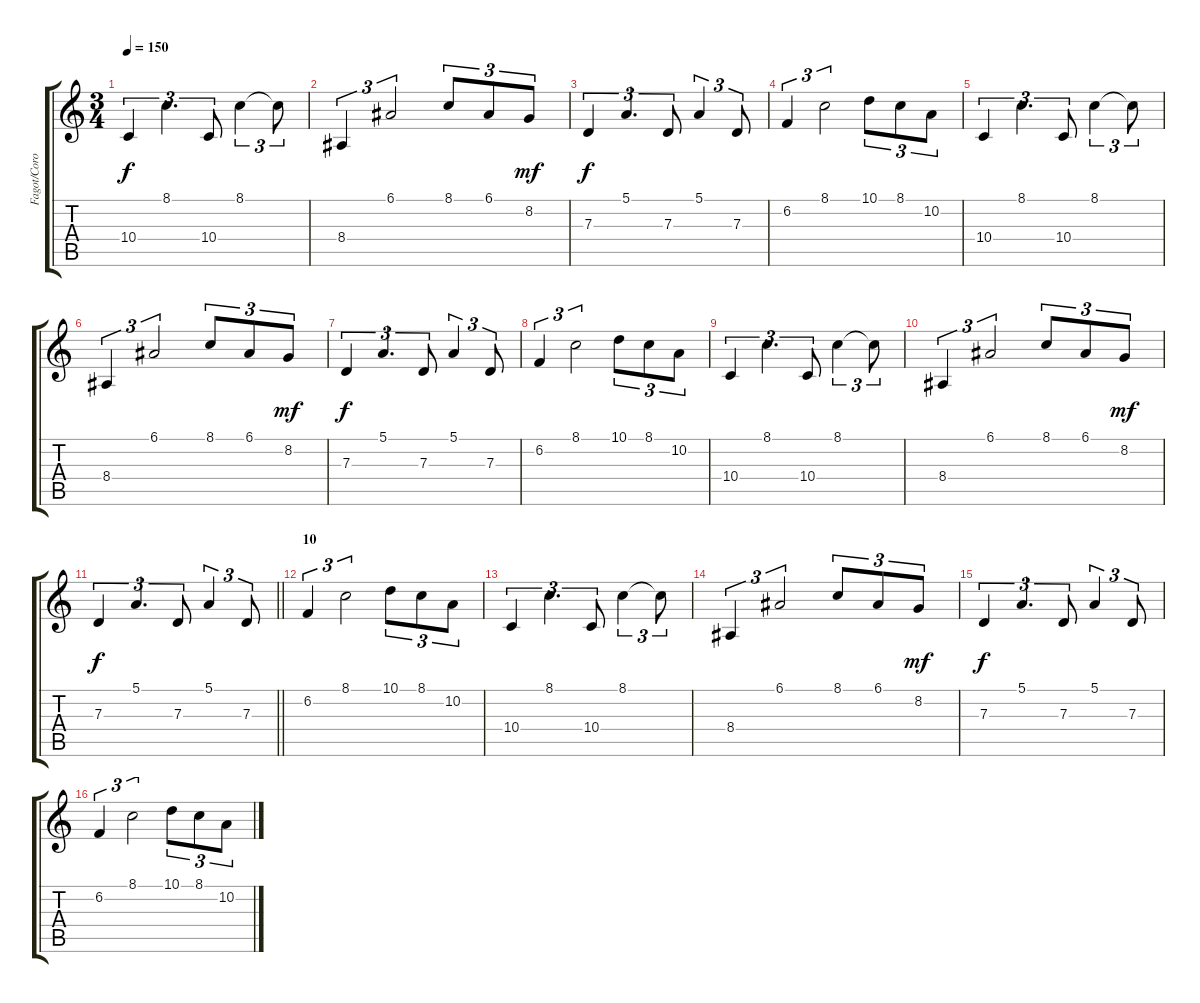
\track ("Fagot/Coro" "Fagot/Coro") {instrument clarinet}
\staff {score tabs}
\tuning (E4 B3 G3 D3 A2 E2) {hide}
\ts (3 4)
\tempo 150
\clef g2
\ks c
10.4.4{tu (3 2) dy f} 8.1.4{d tu (3 2)} 10.4.8{tu (3 2)} 8.1.4{tu (3 2)} 8.1{t}.8{tu (3 2)} |
8.4.4{tu (3 2)} 6.1.2{tu (3 2)} 8.1.8{tu (3 2)} 6.1.8{tu (3 2)} 8.2.8{tu (3 2) dy mf} |
7.3.4{tu (3 2) dy f} 5.1.4{d tu (3 2)} 7.3.8{tu (3 2)} 5.1.4{tu (3 2)} 7.3.8{tu (3 2)} |
6.2.4{tu (3 2)} 8.1.2{tu (3 2)} 10.1.8{tu (3 2)} 8.1.8{tu (3 2)} 10.2.8{tu (3 2)} |
10.4.4{tu (3 2)} 8.1.4{d tu (3 2)} 10.4.8{tu (3 2)} 8.1.4{tu (3 2)} 8.1{t}.8{tu (3 2)} |
8.4.4{tu (3 2)} 6.1.2{tu (3 2)} 8.1.8{tu (3 2)} 6.1.8{tu (3 2)} 8.2.8{tu (3 2) dy mf} |
7.3.4{tu (3 2) dy f} 5.1.4{d tu (3 2)} 7.3.8{tu (3 2)} 5.1.4{tu (3 2)} 7.3.8{tu (3 2)} |
6.2.4{tu (3 2)} 8.1.2{tu (3 2)} 10.1.8{tu (3 2)} 8.1.8{tu (3 2)} 10.2.8{tu (3 2)} |
10.4.4{tu (3 2)} 8.1.4{d tu (3 2)} 10.4.8{tu (3 2)} 8.1.4{tu (3 2)} 8.1{t}.8{tu (3 2)} |
8.4.4{tu (3 2)} 6.1.2{tu (3 2)} 8.1.8{tu (3 2)} 6.1.8{tu (3 2)} 8.2.8{tu (3 2) dy mf} |
\barLineRight lightlight
7.3.4{tu (3 2) dy f} 5.1.4{d tu (3 2)} 7.3.8{tu (3 2)} 5.1.4{tu (3 2)} 7.3.8{tu (3 2)} |
\section ("" "10")
6.2.4{tu (3 2)} 8.1.2{tu (3 2)} 10.1.8{tu (3 2)} 8.1.8{tu (3 2)} 10.2.8{tu (3 2)} |
10.4.4{tu (3 2)} 8.1.4{d tu (3 2)} 10.4.8{tu (3 2)} 8.1.4{tu (3 2)} 8.1{t}.8{tu (3 2)} |
8.4.4{tu (3 2)} 6.1.2{tu (3 2)} 8.1.8{tu (3 2)} 6.1.8{tu (3 2)} 8.2.8{tu (3 2) dy mf} |
7.3.4{tu (3 2) dy f} 5.1.4{d tu (3 2)} 7.3.8{tu (3 2)} 5.1.4{tu (3 2)} 7.3.8{tu (3 2)} |
6.2.4{tu (3 2)} 8.1.2{tu (3 2)} 10.1.8{tu (3 2)} 8.1.8{tu (3 2)} 10.2.8{tu (3 2)}
